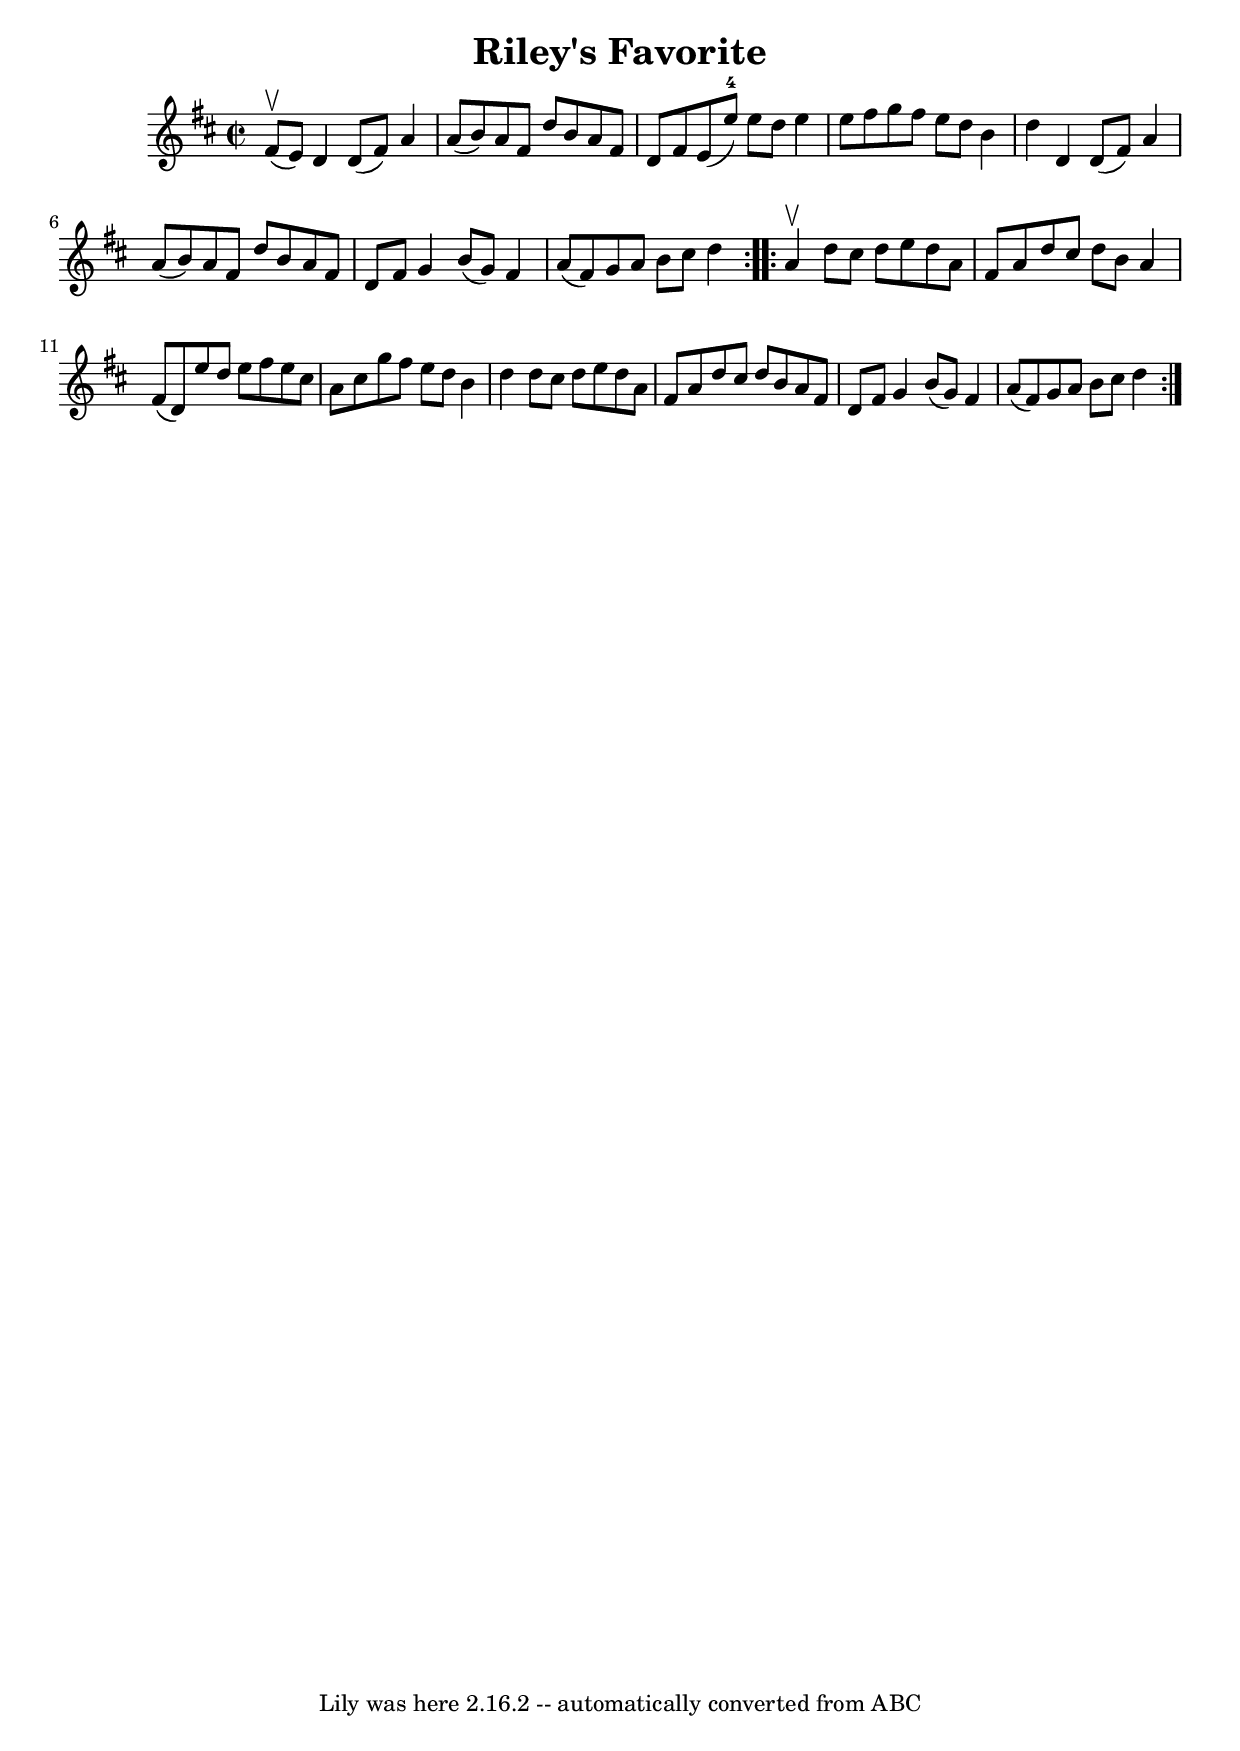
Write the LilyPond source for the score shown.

\version "2.7.40"
\include "Mammoth.ily"
\header {
	%% book = "Ryan's Mammoth Collection"
	crossRefNumber = "1"
	footnotes = "\\\\289"
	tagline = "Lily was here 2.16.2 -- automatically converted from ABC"
	title = "Riley's Favorite"
}
voicedefault =  {


\repeat volta 2 {
\override Staff.TimeSignature #'style = #'C
 \time 2/2 \key d \major fis'8^\upbow(e'8) |
 d'4 d'8 (
fis'8) a'4 a'8 (b'8)   |
 a'8 fis'8 d''8 b'8    
a'8 fis'8 d'8 fis'8    |
 e'8 (e''8-4) e''8 d''8  
 e''4 e''8 fis''8    |
 g''8 fis''8 e''8 d''8 b'4    
d''4    |
 d'4 d'8 (fis'8) a'4 a'8 (b'8)   
|
 a'8 fis'8 d''8 b'8 a'8 fis'8 d'8 fis'8    
|
 g'4 b'8 (g'8) fis'4 a'8 (fis'8)   |
 g'8 
 a'8 b'8 cis''8 d''4  }     \repeat volta 2 { a'4^\upbow |
 
 d''8 cis''8 d''8 e''8 d''8 a'8 fis'8 a'8    |
   
d''8 cis''8 d''8 b'8 a'4 fis'8 (d'8)   |
 e''8    
d''8 e''8 fis''8 e''8 cis''8 a'8 cis''8    |
 g''8    
fis''8 e''8 d''8 b'4 d''4    |
 d''8 cis''8 d''8    
e''8 d''8 a'8 fis'8 a'8    |
 d''8 cis''8 d''8 b'8 
 a'8 fis'8 d'8 fis'8    |
 g'4 b'8 (g'8) fis'4    
a'8 (fis'8)   |
 g'8 a'8 b'8 cis''8 d''4  }   
}

\score{
    <<

	\context Staff="default"
	{
	    \voicedefault 
	}

    >>
	\layout {
	}
	\midi {}
}
